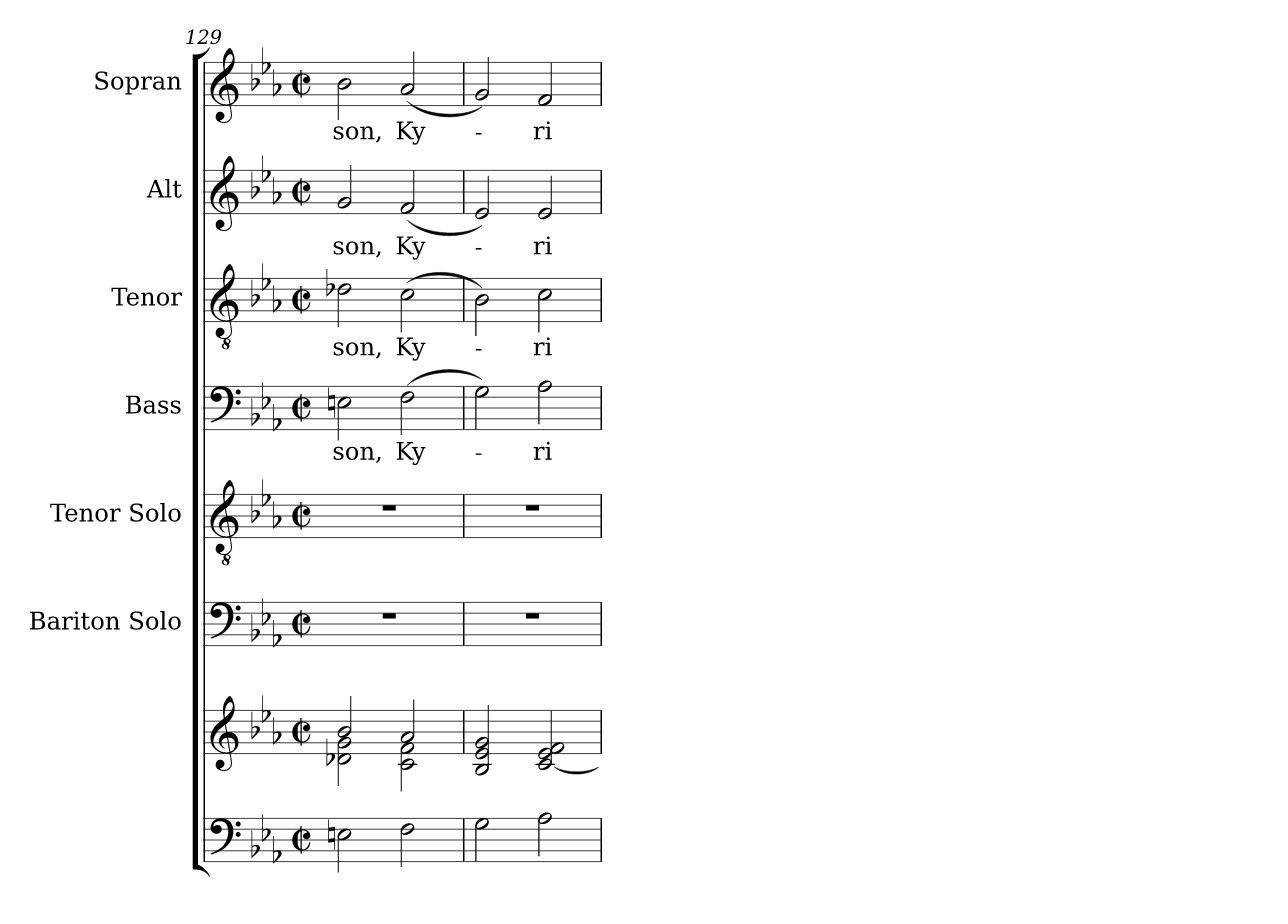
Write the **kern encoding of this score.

**kern	**kern	**kern	**kern	**kern	**text	**kern	**text	**kern	**text	**kern	**text
*part7	*part7	*part6	*part5	*part4	*part4	*part3	*part3	*part2	*part2	*part1	*part1
*staff8	*staff7	*staff6	*staff5	*staff4	*staff4	*staff3	*staff3	*staff2	*staff2	*staff1	*staff1
*	*	*I"Bariton Solo	*I"Tenor Solo	*I"Bass	*	*I"Tenor	*	*I"Alt	*	*I"Sopran	*
*	*	*	*	*I'B.	*	*I'T.	*	*I'A.	*	*I'S.	*
*clefF4	*clefG2	*clefF4	*clefGv2	*clefF4	*	*clefGv2	*	*clefG2	*	*clefG2	*
*k[b-e-a-]	*k[b-e-a-]	*k[b-e-a-]	*k[b-e-a-]	*k[b-e-a-]	*	*k[b-e-a-]	*	*k[b-e-a-]	*	*k[b-e-a-]	*
*E-:	*E-:	*E-:	*E-:	*E-:	*	*E-:	*	*E-:	*	*E-:	*
*M2/2	*M2/2	*M2/2	*M2/2	*M2/2	*	*M2/2	*	*M2/2	*	*M2/2	*
*met(c|)	*met(c|)	*met(c|)	*met(c|)	*met(c|)	*	*met(c|)	*	*met(c|)	*	*met(c|)	*
=129	=129	=129	=129	=129	=129	=129	=129	=129	=129	=129	=129
*	*^	*	*	*	*	*	*	*	*	*	*
!	!	!	!	!	!	!LO:LY:b	!	!LO:LY:b	!	!LO:LY:b	!	!LO:LY:b
2En\	2b-/	2d-X\ 2g\	1r	1r	2En\	-son,	2d-X\	-son,	2g/	-son,	2b-\	-son,
!	!	!	!	!	!	!LO:LY:b	!	!LO:LY:b	!	!LO:LY:b	!	!LO:LY:b
2F\	2a-/	2c\ 2f\	.	.	(>2F\	Ky-	(>2c\	Ky-	(<2f/	Ky-	(<2a-/	Ky-
*	*v	*v	*	*	*	*	*	*	*	*	*	*
=130	=130	=130	=130	=130	=130	=130	=130	=130	=130	=130	=130
2G\	2B-/ 2e-/ 2g/	1r	1r	2G\)	.	2B-\)	.	2e-/)	.	2g/)	.
!	!	!	!	!	!LO:LY:b	!	!LO:LY:b	!	!LO:LY:b	!	!LO:LY:b
2A-\	[2c/ 2e-/ 2f/	.	.	2A-\	-ri-	2c\	-ri-	2e-/	-ri-	2f/	-ri-
=	=	=	=	=	=	=	=	=	=	=	=
*-	*-	*-	*-	*-	*-	*-	*-	*-	*-	*-	*-
